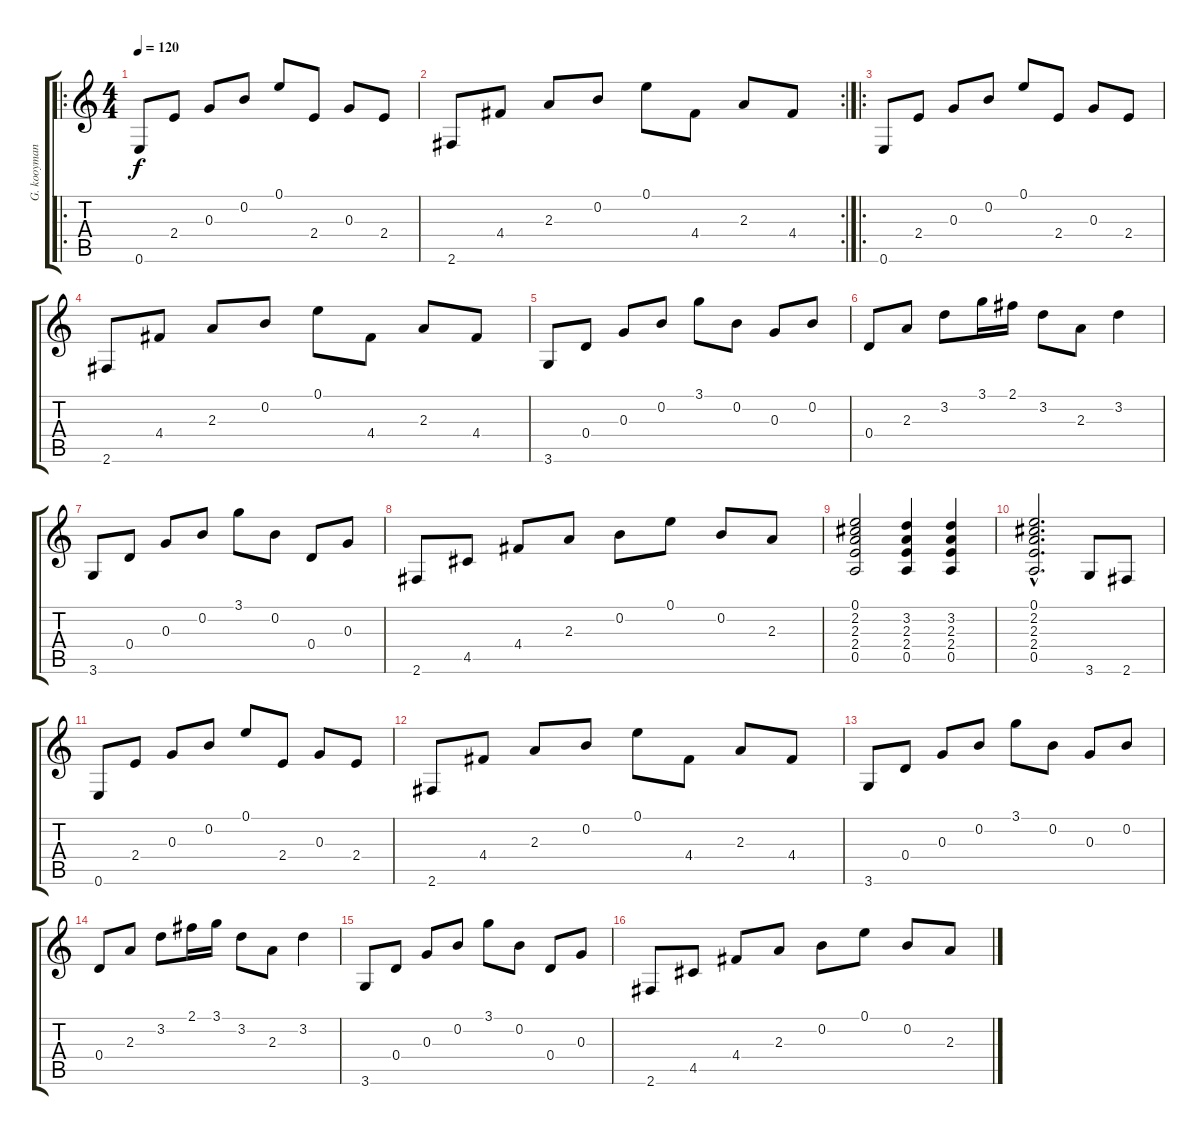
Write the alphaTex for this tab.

\track ("G. kooymans" "G. kooyman") {instrument acousticguitarnylon}
\staff {score tabs}
\tuning (E4 B3 G3 D3 A2 E2) {hide}
\ro
\ts (4 4)
\tempo 120
\clef g2
\ks c
0.6.8{dy f instrument acousticguitarnylon} 2.4.8 0.3.8 0.2.8 0.1.8 2.4.8 0.3.8 2.4.8 |
\rc 2
2.6.8 4.4.8 2.3.8 0.2.8 0.1.8 4.4.8 2.3.8 4.4.8 |
\ro
0.6.8 2.4.8 0.3.8 0.2.8 0.1.8 2.4.8 0.3.8 2.4.8 |
2.6.8 4.4.8 2.3.8 0.2.8 0.1.8 4.4.8 2.3.8 4.4.8 |
3.6.8 0.4.8 0.3.8 0.2.8 3.1.8 0.2.8 0.3.8 0.2.8 |
0.4.8 2.3.8 3.2.8 3.1.16 2.1.16 3.2.8 2.3.8 3.2.4 |
3.6.8 0.4.8 0.3.8 0.2.8 3.1.8 0.2.8 0.4.8 0.3.8 |
2.6.8 4.5.8 4.4.8 2.3.8 0.2.8 0.1.8 0.2.8 2.3.8 |
(0.1 2.2 2.3 2.4 0.5).2 (3.2 2.3 2.4 0.5).4 (3.2 2.3 2.4 0.5).4 |
(0.1{hac} 2.2{hac} 2.3{hac} 2.4{hac} 0.5{hac}).2{d} 3.6.8 2.6.8 |
0.6.8 2.4.8 0.3.8 0.2.8 0.1.8 2.4.8 0.3.8 2.4.8 |
2.6.8 4.4.8 2.3.8 0.2.8 0.1.8 4.4.8 2.3.8 4.4.8 |
3.6.8 0.4.8 0.3.8 0.2.8 3.1.8 0.2.8 0.3.8 0.2.8 |
0.4.8 2.3.8 3.2.8 2.1.16 3.1.16 3.2.8 2.3.8 3.2.4 |
3.6.8 0.4.8 0.3.8 0.2.8 3.1.8 0.2.8 0.4.8 0.3.8 |
2.6.8 4.5.8 4.4.8 2.3.8 0.2.8 0.1.8 0.2.8 2.3.8
